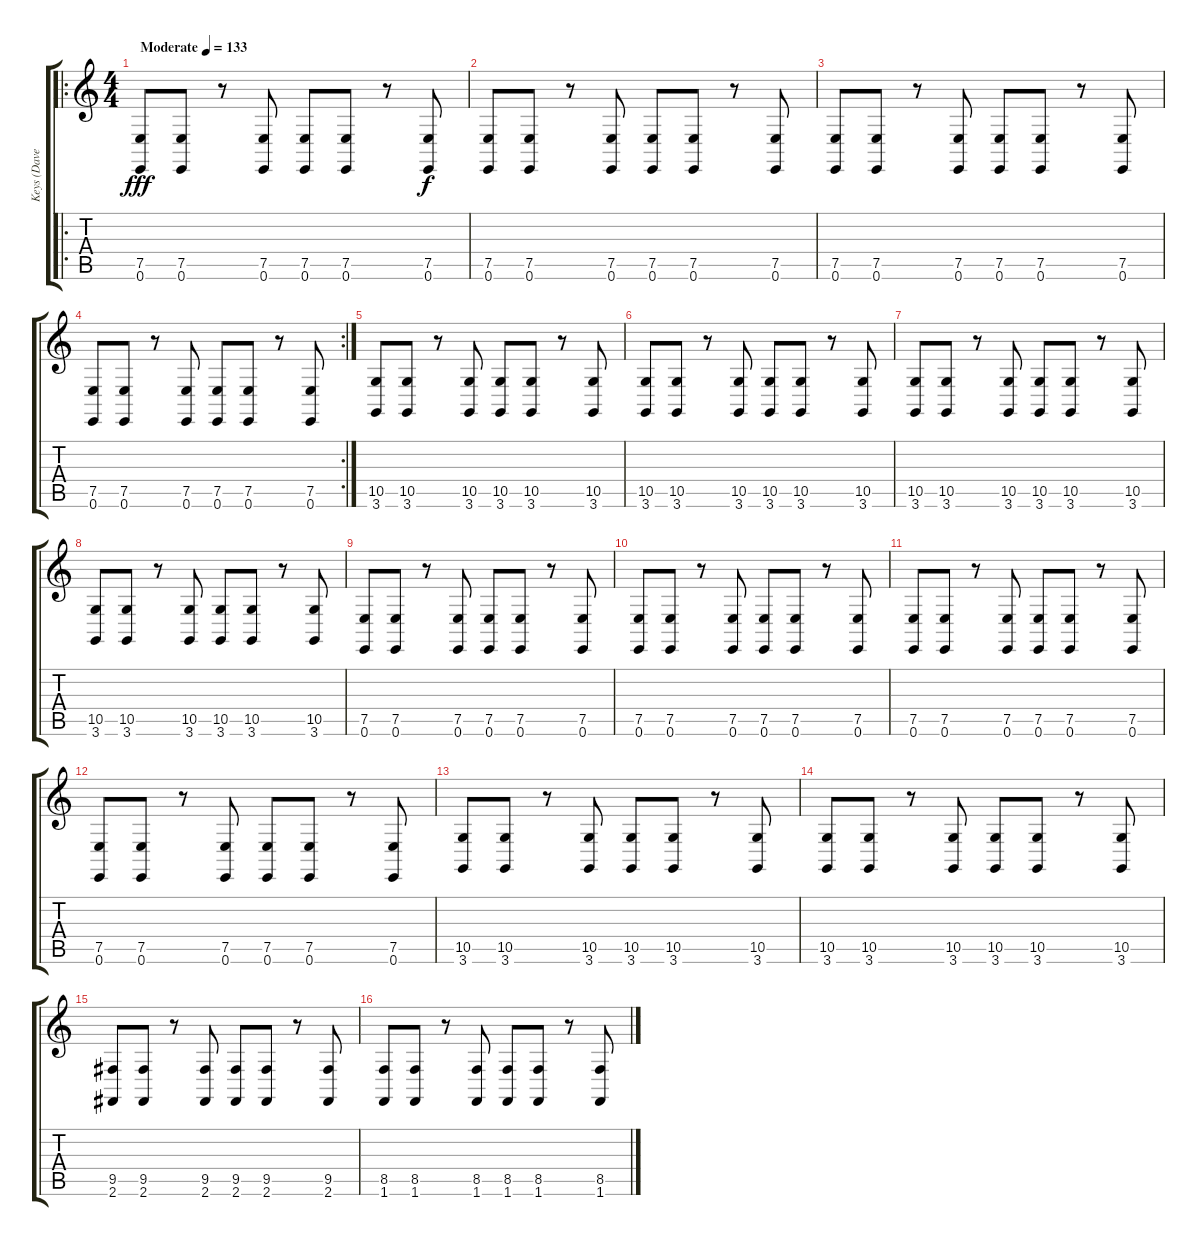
\track ("Keys (Dave Young)" "Keys (Dave") {instrument lead2sawtooth}
\staff {score tabs}
\tuning (E4 B3 G3 D3 A2 E2) {hide}
\ro
\ts (4 4)
\tempo (133 "Moderate")
\clef g2
\ks c
(7.5 0.6).8{txt "" dy fff instrument lead2sawtooth} (7.5 0.6).8{txt ""} r.8{txt ""} (7.5 0.6).8{txt ""} (7.5 0.6).8{txt ""} (7.5 0.6).8{txt ""} r.8{txt ""} (7.5 0.6).8{txt "" dy f} |
(7.5 0.6).8{txt ""} (7.5 0.6).8{txt ""} r.8{txt ""} (7.5 0.6).8{txt ""} (7.5 0.6).8{txt ""} (7.5 0.6).8{txt ""} r.8{txt ""} (7.5 0.6).8{txt ""} |
(7.5 0.6).8{txt ""} (7.5 0.6).8{txt ""} r.8{txt ""} (7.5 0.6).8{txt ""} (7.5 0.6).8{txt ""} (7.5 0.6).8{txt ""} r.8{txt ""} (7.5 0.6).8{txt ""} |
\rc 2
(7.5 0.6).8{txt ""} (7.5 0.6).8{txt ""} r.8{txt ""} (7.5 0.6).8{txt ""} (7.5 0.6).8{txt ""} (7.5 0.6).8{txt ""} r.8{txt ""} (7.5 0.6).8{txt ""} |
(10.5 3.6).8{txt ""} (10.5 3.6).8{txt ""} r.8{txt ""} (10.5 3.6).8{txt ""} (10.5 3.6).8{txt ""} (10.5 3.6).8{txt ""} r.8{txt ""} (10.5 3.6).8{txt ""} |
(10.5 3.6).8{txt ""} (10.5 3.6).8{txt ""} r.8{txt ""} (10.5 3.6).8{txt ""} (10.5 3.6).8{txt ""} (10.5 3.6).8{txt ""} r.8{txt ""} (10.5 3.6).8{txt ""} |
(10.5 3.6).8{txt ""} (10.5 3.6).8{txt ""} r.8{txt ""} (10.5 3.6).8{txt ""} (10.5 3.6).8{txt ""} (10.5 3.6).8{txt ""} r.8{txt ""} (10.5 3.6).8{txt ""} |
(10.5 3.6).8{txt ""} (10.5 3.6).8{txt ""} r.8{txt ""} (10.5 3.6).8{txt ""} (10.5 3.6).8{txt ""} (10.5 3.6).8{txt ""} r.8{txt ""} (10.5 3.6).8{txt ""} |
(7.5 0.6).8{txt ""} (7.5 0.6).8{txt ""} r.8{txt ""} (7.5 0.6).8{txt ""} (7.5 0.6).8{txt ""} (7.5 0.6).8{txt ""} r.8{txt ""} (7.5 0.6).8{txt ""} |
(7.5 0.6).8{txt ""} (7.5 0.6).8{txt ""} r.8{txt ""} (7.5 0.6).8{txt ""} (7.5 0.6).8{txt ""} (7.5 0.6).8{txt ""} r.8{txt ""} (7.5 0.6).8{txt ""} |
(7.5 0.6).8{txt ""} (7.5 0.6).8{txt ""} r.8{txt ""} (7.5 0.6).8{txt ""} (7.5 0.6).8{txt ""} (7.5 0.6).8{txt ""} r.8{txt ""} (7.5 0.6).8{txt ""} |
(7.5 0.6).8{txt ""} (7.5 0.6).8{txt ""} r.8{txt ""} (7.5 0.6).8{txt ""} (7.5 0.6).8{txt ""} (7.5 0.6).8{txt ""} r.8{txt ""} (7.5 0.6).8{txt ""} |
(10.5 3.6).8{txt ""} (10.5 3.6).8{txt ""} r.8{txt ""} (10.5 3.6).8{txt ""} (10.5 3.6).8{txt ""} (10.5 3.6).8{txt ""} r.8{txt ""} (10.5 3.6).8{txt ""} |
(10.5 3.6).8{txt ""} (10.5 3.6).8{txt ""} r.8{txt ""} (10.5 3.6).8{txt ""} (10.5 3.6).8{txt ""} (10.5 3.6).8{txt ""} r.8{txt ""} (10.5 3.6).8{txt ""} |
(9.5 2.6).8{txt ""} (9.5 2.6).8{txt ""} r.8{txt ""} (9.5 2.6).8{txt ""} (9.5 2.6).8{txt ""} (9.5 2.6).8{txt ""} r.8{txt ""} (9.5 2.6).8{txt ""} |
(8.5 1.6).8{txt ""} (8.5 1.6).8{txt ""} r.8{txt ""} (8.5 1.6).8{txt ""} (8.5 1.6).8{txt ""} (8.5 1.6).8{txt ""} r.8{txt ""} (8.5 1.6).8{txt ""}
